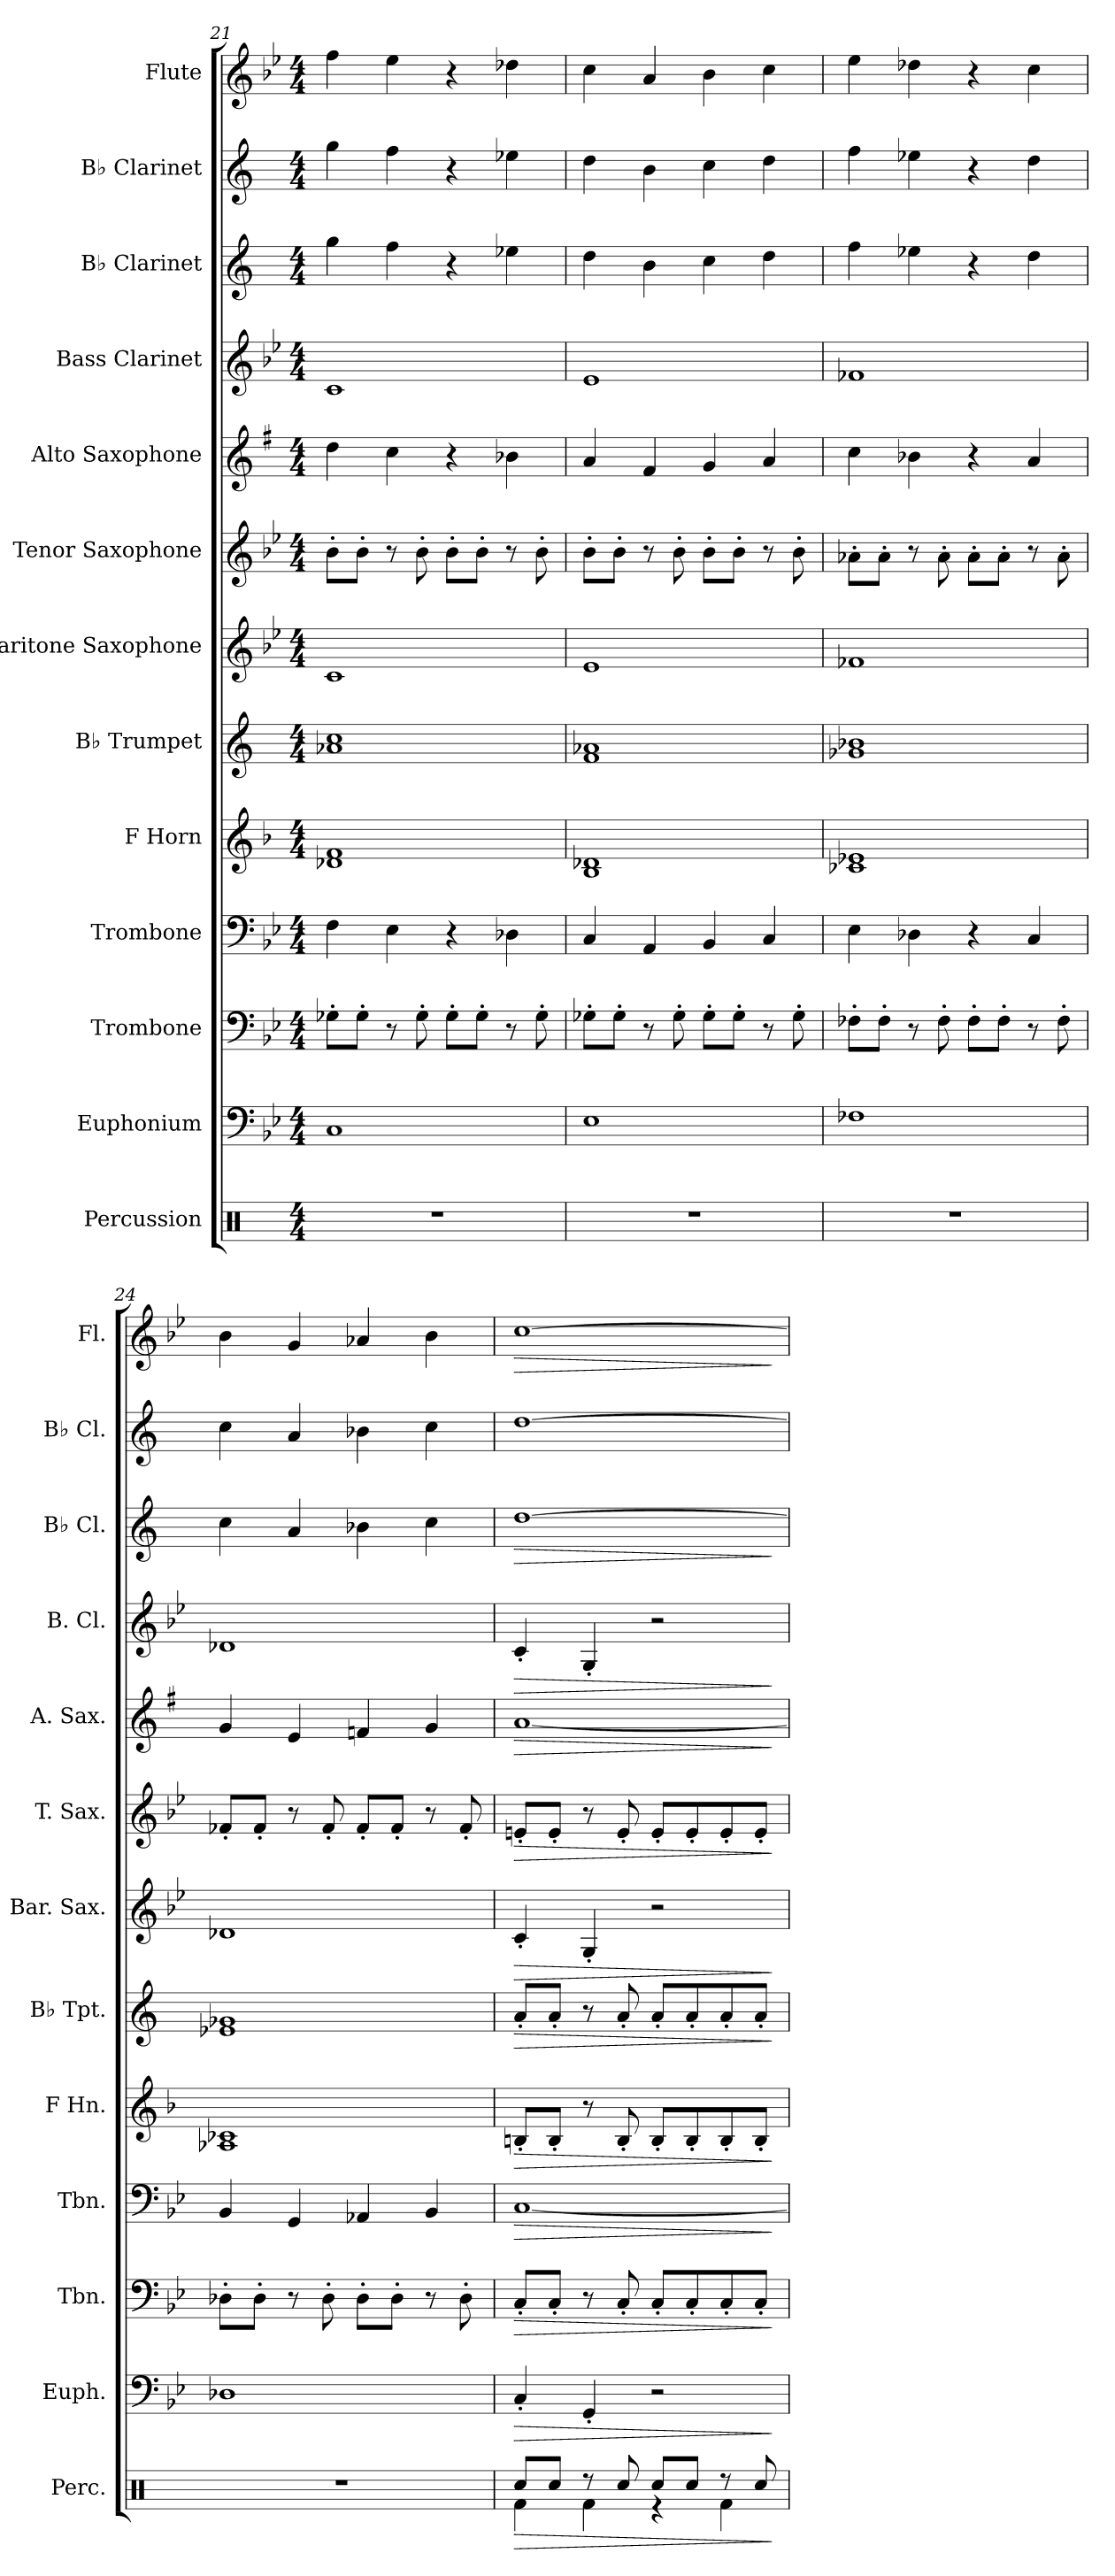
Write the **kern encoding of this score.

**kern	**dynam	**kern	**dynam	**kern	**dynam	**kern	**dynam	**kern	**dynam	**kern	**dynam	**kern	**dynam	**kern	**dynam	**kern	**dynam	**kern	**dynam	**kern	**dynam	**kern	**kern	**dynam
*part13	*part13	*part12	*part12	*part11	*part11	*part10	*part10	*part9	*part9	*part8	*part8	*part7	*part7	*part6	*part6	*part5	*part5	*part4	*part4	*part3	*part3	*part2	*part1	*part1
*staff13	*staff13	*staff12	*staff12	*staff11	*staff11	*staff10	*staff10	*staff9	*staff9	*staff8	*staff8	*staff7	*staff7	*staff6	*staff6	*staff5	*staff5	*staff4	*staff4	*staff3	*staff3	*staff2	*staff1	*staff1
*I"Percussion	*	*I"Euphonium	*	*I"Trombone	*	*I"Trombone	*	*I"F Horn	*	*I"B♭ Trumpet	*	*I"Baritone Saxophone	*	*I"Tenor Saxophone	*	*I"Alto Saxophone	*	*I"Bass Clarinet	*	*I"B♭ Clarinet	*	*I"B♭ Clarinet	*I"Flute	*
*I'Perc.	*	*I'Euph.	*	*I'Tbn.	*	*I'Tbn.	*	*I'F Hn.	*	*I'B♭ Tpt.	*	*I'Bar. Sax.	*	*I'T. Sax.	*	*I'A. Sax.	*	*I'B. Cl.	*	*I'B♭ Cl.	*	*I'B♭ Cl.	*I'Fl.	*
*clefX	*	*clefF4	*	*clefF4	*	*clefF4	*	*clefG2	*	*clefG2	*	*clefG2	*	*clefG2	*	*clefG2	*	*clefG2	*	*clefG2	*	*clefG2	*clefG2	*
*	*	*	*	*	*	*	*	*ITrd4c7	*	*ITrd1c2	*	*ITrd12c21	*	*ITrd8c14	*	*ITrd5c9	*	*ITrd8c14	*	*ITrd1c2	*	*ITrd1c2	*	*
*k[]	*	*k[b-e-]	*	*k[b-e-]	*	*k[b-e-]	*	*k[b-e-]	*	*k[b-e-]	*	*k[b-e-]	*	*k[b-e-]	*	*k[b-e-]	*	*k[b-e-]	*	*k[b-e-]	*	*k[b-e-]	*k[b-e-]	*
*M4/4	*	*M4/4	*	*M4/4	*	*M4/4	*	*M4/4	*	*M4/4	*	*M4/4	*	*M4/4	*	*M4/4	*	*M4/4	*	*M4/4	*	*M4/4	*M4/4	*
=21	=21	=21	=21	=21	=21	=21	=21	=21	=21	=21	=21	=21	=21	=21	=21	=21	=21	=21	=21	=21	=21	=21	=21	=21
1r	.	1C	.	8G-X'\L	.	4F\	.	1G-X 1B-	.	1g-X 1b-	.	1C	.	8B-'\L	.	4f\	.	1C	.	4ff\	.	4ff\	4ff\	.
.	.	.	.	8G-'\J	.	.	.	.	.	.	.	.	.	8B-'\J	.	.	.	.	.	.	.	.	.	.
.	.	.	.	8r	.	4E-\	.	.	.	.	.	.	.	8r	.	4e-\	.	.	.	4ee-\	.	4ee-\	4ee-\	.
.	.	.	.	8G-'\	.	.	.	.	.	.	.	.	.	8B-'\	.	.	.	.	.	.	.	.	.	.
.	.	.	.	8G-'\L	.	4r	.	.	.	.	.	.	.	8B-'\L	.	4r	.	.	.	4r	.	4r	4r	.
.	.	.	.	8G-'\J	.	.	.	.	.	.	.	.	.	8B-'\J	.	.	.	.	.	.	.	.	.	.
.	.	.	.	8r	.	4D-X\	.	.	.	.	.	.	.	8r	.	4d-X\	.	.	.	4dd-X\	.	4dd-X\	4dd-X\	.
.	.	.	.	8G-'\	.	.	.	.	.	.	.	.	.	8B-'\	.	.	.	.	.	.	.	.	.	.
!!LO:PB:g=z
=22	=22	=22	=22	=22	=22	=22	=22	=22	=22	=22	=22	=22	=22	=22	=22	=22	=22	=22	=22	=22	=22	=22	=22	=22
1r	.	1E-	.	8G-X'\L	.	4C/	.	1E- 1G-X	.	1e- 1g-X	.	1E-	.	8B-'\L	.	4c/	.	1E-	.	4cc\	.	4cc\	4cc\	.
.	.	.	.	8G-'\J	.	.	.	.	.	.	.	.	.	8B-'\J	.	.	.	.	.	.	.	.	.	.
.	.	.	.	8r	.	4AA/	.	.	.	.	.	.	.	8r	.	4A/	.	.	.	4a\	.	4a\	4a/	.
.	.	.	.	8G-'\	.	.	.	.	.	.	.	.	.	8B-'\	.	.	.	.	.	.	.	.	.	.
.	.	.	.	8G-'\L	.	4BB-/	.	.	.	.	.	.	.	8B-'\L	.	4B-/	.	.	.	4b-\	.	4b-\	4b-\	.
.	.	.	.	8G-'\J	.	.	.	.	.	.	.	.	.	8B-'\J	.	.	.	.	.	.	.	.	.	.
.	.	.	.	8r	.	4C/	.	.	.	.	.	.	.	8r	.	4c/	.	.	.	4cc\	.	4cc\	4cc\	.
.	.	.	.	8G-'\	.	.	.	.	.	.	.	.	.	8B-'\	.	.	.	.	.	.	.	.	.	.
=23	=23	=23	=23	=23	=23	=23	=23	=23	=23	=23	=23	=23	=23	=23	=23	=23	=23	=23	=23	=23	=23	=23	=23	=23
1r	.	1F-X	.	8F-X'\L	.	4E-\	.	1F-X 1A-X	.	1f-X 1a-X	.	1F-X	.	8A-X'\L	.	4e-\	.	1F-X	.	4ee-\	.	4ee-\	4ee-\	.
.	.	.	.	8F-'\J	.	.	.	.	.	.	.	.	.	8A-'\J	.	.	.	.	.	.	.	.	.	.
.	.	.	.	8r	.	4D-X\	.	.	.	.	.	.	.	8r	.	4d-X\	.	.	.	4dd-X\	.	4dd-X\	4dd-X\	.
.	.	.	.	8F-'\	.	.	.	.	.	.	.	.	.	8A-'\	.	.	.	.	.	.	.	.	.	.
.	.	.	.	8F-'\L	.	4r	.	.	.	.	.	.	.	8A-'\L	.	4r	.	.	.	4r	.	4r	4r	.
.	.	.	.	8F-'\J	.	.	.	.	.	.	.	.	.	8A-'\J	.	.	.	.	.	.	.	.	.	.
.	.	.	.	8r	.	4C/	.	.	.	.	.	.	.	8r	.	4c/	.	.	.	4cc\	.	4cc\	4cc\	.
.	.	.	.	8F-'\	.	.	.	.	.	.	.	.	.	8A-'\	.	.	.	.	.	.	.	.	.	.
=24	=24	=24	=24	=24	=24	=24	=24	=24	=24	=24	=24	=24	=24	=24	=24	=24	=24	=24	=24	=24	=24	=24	=24	=24
1r	.	1D-X	.	8D-X'\L	.	4BB-/	.	1D-X 1F-X	.	1d-X 1f-X	.	1D-X	.	8F-X'/L	.	4B-/	.	1D-X	.	4b-\	.	4b-\	4b-\	.
.	.	.	.	8D-'\J	.	.	.	.	.	.	.	.	.	8F-'/J	.	.	.	.	.	.	.	.	.	.
.	.	.	.	8r	.	4GG/	.	.	.	.	.	.	.	8r	.	4G/	.	.	.	4g/	.	4g/	4g/	.
.	.	.	.	8D-'\	.	.	.	.	.	.	.	.	.	8F-'/	.	.	.	.	.	.	.	.	.	.
.	.	.	.	8D-'\L	.	4AA-X/	.	.	.	.	.	.	.	8F-'/L	.	4A-X/	.	.	.	4a-X\	.	4a-X\	4a-X/	.
.	.	.	.	8D-'\J	.	.	.	.	.	.	.	.	.	8F-'/J	.	.	.	.	.	.	.	.	.	.
.	.	.	.	8r	.	4BB-/	.	.	.	.	.	.	.	8r	.	4B-/	.	.	.	4b-\	.	4b-\	4b-\	.
.	.	.	.	8D-'\	.	.	.	.	.	.	.	.	.	8F-'/	.	.	.	.	.	.	.	.	.	.
=25	=25	=25	=25	=25	=25	=25	=25	=25	=25	=25	=25	=25	=25	=25	=25	=25	=25	=25	=25	=25	=25	=25	=25	=25
!	!LO:HP:b	!	!LO:HP:b	!	!LO:HP:b	!	!LO:HP:b	!	!LO:HP:b	!	!LO:HP:b	!	!LO:HP:b	!	!LO:HP:b	!	!LO:HP:b	!	!LO:HP:b	!	!LO:HP:b	!	!	!LO:HP:b
*^	*	*	*	*	*	*	*	*	*	*	*	*	*	*	*	*	*	*	*	*	*	*	*	*
8Rcc/L	4Rf\	>	4C'/	>	8C'/L	>	[1C	>	8En'/L	>	8g'/L	>	4C'/	>	8En'/L	>	[1c	>	4C'/	>	[1cc	>	[1cc	[1cc	>
8Rcc/J	.	.	.	.	8C'/J	.	.	.	8E'/J	.	8g'/J	.	.	.	8E'/J	.	.	.	.	.	.	.	.	.	.
8r	4Rf\	.	4GG'/	.	8r	.	.	.	8r	.	8r	.	4GG'/	.	8r	.	.	.	4GG'/	.	.	.	.	.	.
8Rcc/	.	.	.	.	8C'/	.	.	.	8E'/	.	8g'/	.	.	.	8E'/	.	.	.	.	.	.	.	.	.	.
8Rcc/L	4r	.	2r	.	8C'/L	.	.	.	8E'/L	.	8g'/L	.	2r	.	8E'/L	.	.	.	2r	.	.	.	.	.	.
8Rcc/J	.	.	.	.	8C'/	.	.	.	8E'/	.	8g'/	.	.	.	8E'/	.	.	.	.	.	.	.	.	.	.
8r	4Rf\	.	.	.	8C'/	.	.	.	8E'/	.	8g'/	.	.	.	8E'/	.	.	.	.	.	.	.	.	.	.
8Rcc/	.	.	.	.	8C'/J	.	.	.	8E'/J	.	8g'/J	.	.	.	8E'/J	.	.	.	.	.	.	.	.	.	.
*v	*v	*	*	*	*	*	*	*	*	*	*	*	*	*	*	*	*	*	*	*	*	*	*	*	*
.	]	.	]	.	]	.	]	.	]	.	]	.	]	.	]	.	]	.	]	.	]	.	.	]
=	=	=	=	=	=	=	=	=	=	=	=	=	=	=	=	=	=	=	=	=	=	=	=	=
*-	*-	*-	*-	*-	*-	*-	*-	*-	*-	*-	*-	*-	*-	*-	*-	*-	*-	*-	*-	*-	*-	*-	*-	*-
